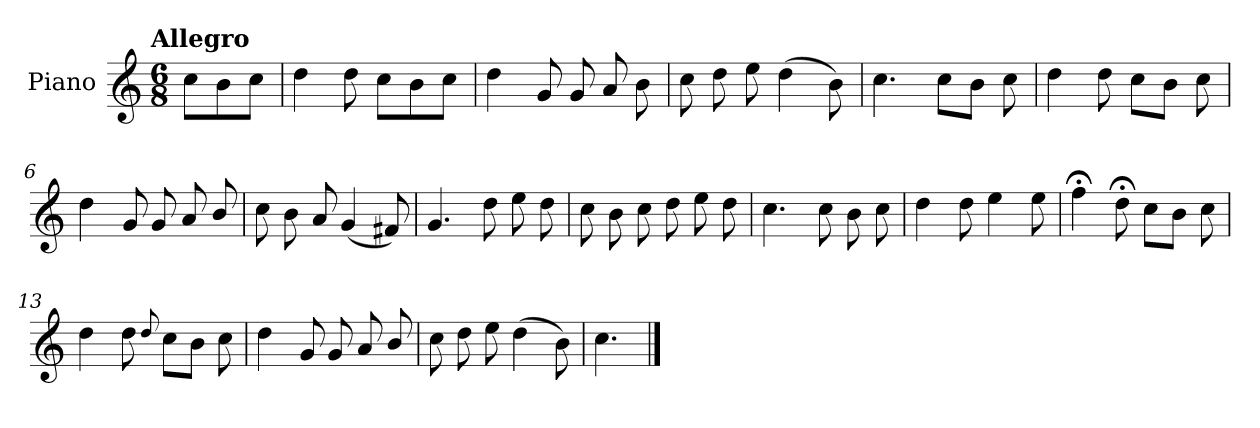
**kern
*part1
*staff1
*I"Piano
*I'Pno.
*clefG2
*k[]
!!LO:TX:omd:t=Allegro
*M6/8
*MM144
=
8cc\L
8b\
8cc\J
=1
4dd\
8dd\
8cc\L
8b\
8cc\J
=2
4dd\
8g/
8g/
8a/
8b\
=3
8cc\
8dd\
8ee\
(>4dd\
8b\)
=4
4.cc\
8cc\L
8b\J
8cc\
!!LO:LB:g=z
=5
4dd\
8dd\
8cc\L
8b\J
8cc\
=6
4dd\
8g/
8g/
8a/
8b/
=7
8cc\
8b\
8a/
(<4g/
8f#X/)
=8
4.g/
8dd\
8ee\
8dd\
=9
8cc\
8b\
8cc\
8dd\
8ee\
8dd\
=10
4.cc\
8cc\
8b\
8cc\
!!LO:LB:g=z
=11
4dd\
8dd\
4ee\
8ee\
=12
4ff;<\
8dd;<\
8cc\L
8b\J
8cc\
=13
4dd\
8dd\
8qqdd/
8cc\L
8b\J
8cc\
=14
4dd\
8g/
8g/
8a/
8b/
=15
8cc\
8dd\
8ee\
(>4dd\
8b\)
=16
4.cc\
==
*-
